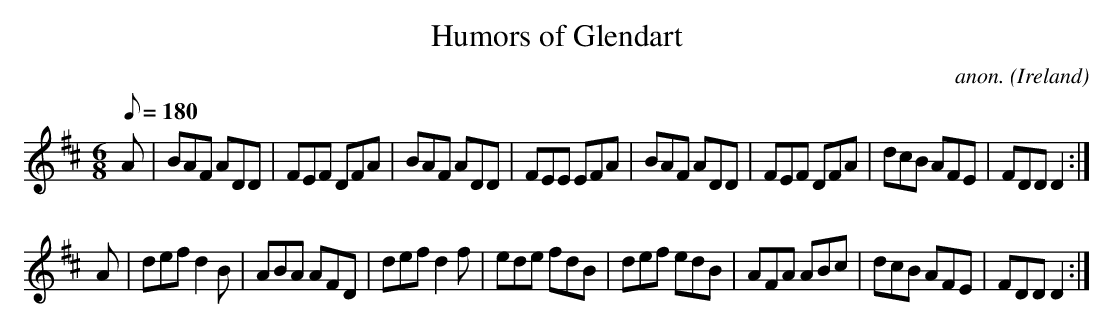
X:1
T:Humors of Glendart
C:anon.
O:Ireland
M:6/8
L:1/8
Q:180
K:D
A|BAF ADD|FEF DFA|BAF ADD|FEE EFA|BAF ADD|FEF DFA|dcB AFE|FDD D2:|
A|def d2B|ABA AFD|def d2f|ede fdB|def edB|AFA ABc|dcB AFE|FDD D2:|
